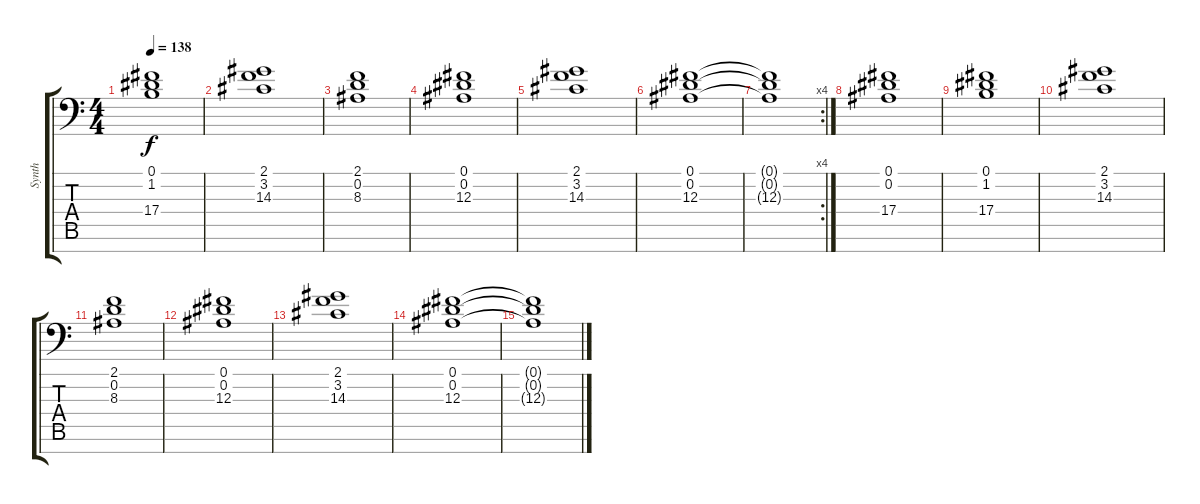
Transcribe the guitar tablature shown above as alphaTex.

\track ("Synth" "Synth") {instrument lead8bassandlead}
\staff {score tabs}
\tuning (Eb4 Bb3 Gb3 Db3 Ab2 Eb2 Bb1) {hide}
\ts (4 4)
\tempo 138
\clef f4
\ks c
(0.1 1.2 17.4).1{dy f} |
(2.1 3.2 14.3).1 |
(2.1 0.2 8.3).1 |
(0.1 0.2 12.3).1 |
(2.1 3.2 14.3).1 |
(0.1 0.2 12.3).1 |
\rc 4
(0.1{t} 0.2{t} 12.3{t}).1 |
(0.1 0.2 17.4).1{volume 10} |
(0.1 1.2 17.4).1 |
(2.1 3.2 14.3).1 |
(2.1 0.2 8.3).1{volume 6} |
(0.1 0.2 12.3).1 |
(2.1 3.2 14.3).1{volume 3} |
(0.1 0.2 12.3).1 |
(0.1{t} 0.2{t} 12.3{t}).1{volume 0}
